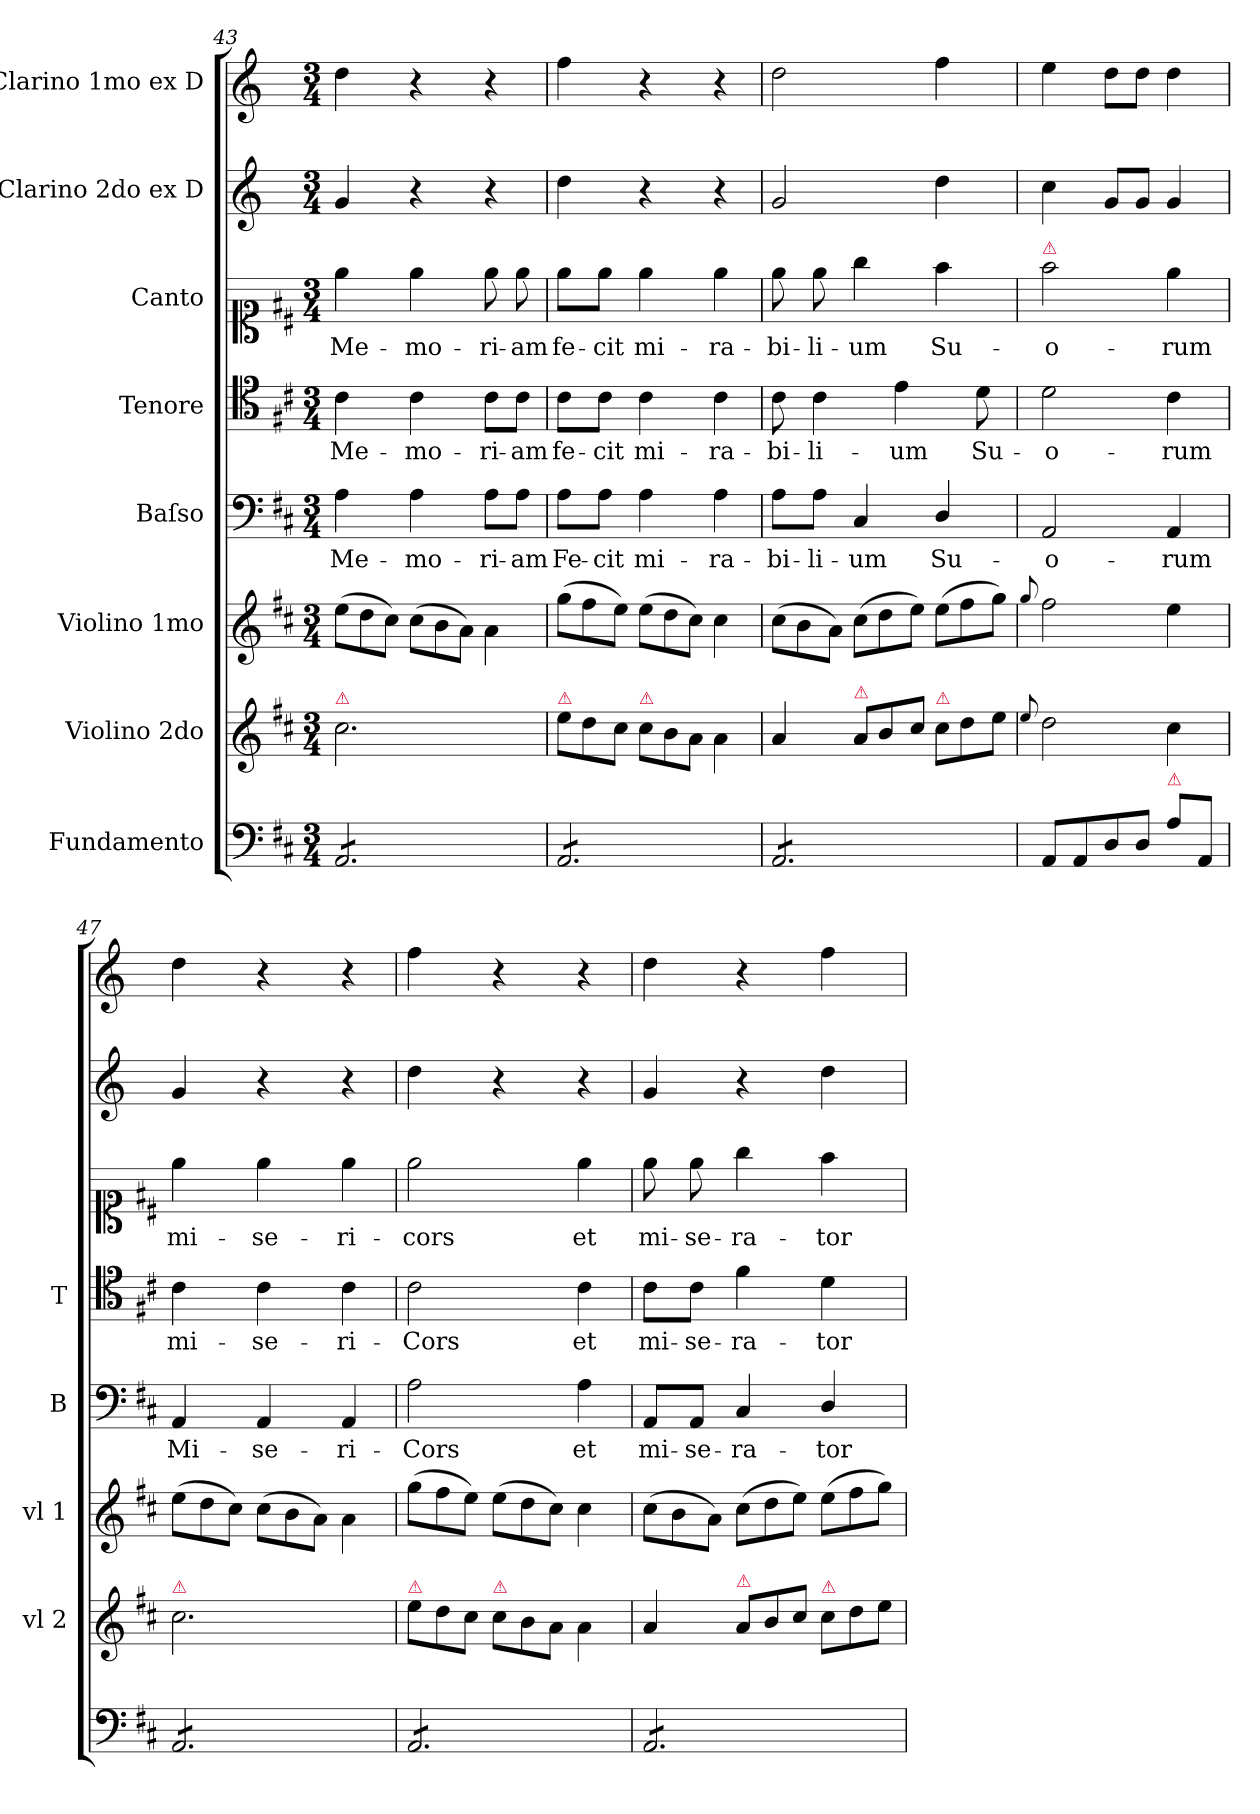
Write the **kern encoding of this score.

**kern	**kern	**kern	**kern	**text	**kern	**text	**kern	**text	**kern	**kern
*part8	*part7	*part6	*part5	*part5	*part4	*part4	*part3	*part3	*part2	*part1
*staff8	*staff7	*staff6	*staff5	*staff5	*staff4	*staff4	*staff3	*staff3	*staff2	*staff1
*I"Fundamento	*I"Violino 2do	*I"Violino 1mo	*I"Baſso	*	*I"Tenore	*	*I"Canto	*	*I"Clarino 2do ex D	*I"Clarino 1mo ex D
*	*I'vl 2	*I'vl 1	*I'B	*	*I'T	*	*	*	*	*
*clefF4	*clefG2	*clefG2	*clefF4	*	*clefC4	*	*clefC1	*	*clefG2	*clefG2
*	*	*	*	*	*	*	*	*	*ITrd-1c-2	*ITrd-1c-2
*k[f#c#]	*k[f#c#]	*k[f#c#]	*k[f#c#]	*	*k[f#c#]	*	*k[f#c#]	*	*k[f#c#]	*k[f#c#]
*M3/4	*M3/4	*M3/4	*M3/4	*	*M3/4	*	*M3/4	*	*M3/4	*M3/4
*	*	*Xtuplet	*	*	*	*	*	*	*	*
=43	=43	=43	=43	=43	=43	=43	=43	=43	=43	=43
!	!LO:TX:a:color=crimson:t=⚠	!	!	!	!	!	!	!	!	!
*tremolo	*	*	*	*	*	*	*	*	*	*
8AA/L	2.cc#\	(12ee\L	4A\	Me-	4c#\	Me-	4ee\	Me-	4a/	4ee\
.	.	12dd\	.	.	.	.	.	.	.	.
8AA/	.	.	.	.	.	.	.	.	.	.
.	.	12cc#\J)	.	.	.	.	.	.	.	.
8AA/	.	(12cc#\L	4A\	-mo-	4c#\	-mo-	4ee\	-mo-	4r	4r
.	.	12b\	.	.	.	.	.	.	.	.
8AA/	.	.	.	.	.	.	.	.	.	.
.	.	12a\J)	.	.	.	.	.	.	.	.
8AA/	.	4a\	8A\L	-ri-	8c#\L	-ri-	8ee\	-ri-	4r	4r
8AA/J	.	.	8A\J	-am	8c#\J	-am	8ee\	-am	.	.
=44	=44	=44	=44	=44	=44	=44	=44	=44	=44	=44
*	*Xtuplet	*	*	*	*	*	*	*	*	*
!	!LO:TX:a:color=crimson:t=⚠	!	!	!	!	!	!	!	!	!
8AA/L	12ee\L	(12gg\L	8A\L	Fe-	8c#\L	fe-	8ee\L	fe-	4ee\	4gg\
.	12dd\	12ff#\	.	.	.	.	.	.	.	.
8AA/	.	.	8A\J	-cit	8c#\J	-cit	8ee\J	-cit	.	.
.	12cc#\J	12ee\J)	.	.	.	.	.	.	.	.
!	!LO:TX:a:color=crimson:t=⚠	!	!	!	!	!	!	!	!	!
8AA/	12cc#\L	(12ee\L	4A\	mi-	4c#\	mi-	4ee\	mi-	4r	4r
.	12b\	12dd\	.	.	.	.	.	.	.	.
8AA/	.	.	.	.	.	.	.	.	.	.
.	12a\J	12cc#\J)	.	.	.	.	.	.	.	.
8AA/	4a\	4cc#\	4A\	-ra-	4c#\	-ra-	4ee\	-ra-	4r	4r
8AA/J	.	.	.	.	.	.	.	.	.	.
=45	=45	=45	=45	=45	=45	=45	=45	=45	=45	=45
8AA/L	4a/	(12cc#\L	8A\L	-bi-	8c#\	-bi-	8ee\	-bi-	2a/	2ee\
.	.	12b\	.	.	.	.	.	.	.	.
8AA/	.	.	8A\J	-li-	4c#\	-li-	8ee\	-li-	.	.
.	.	12a\J)	.	.	.	.	.	.	.	.
!	!LO:TX:a:color=crimson:t=⚠	!	!	!	!	!	!	!	!	!
8AA/	12a/L	(12cc#\L	4C#/	-um	.	.	4gg\	-um	.	.
.	12b/	12dd\	.	.	.	.	.	.	.	.
8AA/	.	.	.	.	4e\	-um	.	.	.	.
.	12cc#/J	12ee\J)	.	.	.	.	.	.	.	.
!	!LO:TX:a:color=crimson:t=⚠	!	!	!	!	!	!	!	!	!
8AA/	12cc#\L	(12ee\L	4D/	Su-	.	.	4ff#\	Su-	4ee\	4gg\
.	12dd\	12ff#\	.	.	.	.	.	.	.	.
8AA/J	.	.	.	.	8d\	Su-	.	.	.	.
*Xtremolo	*	*	*	*	*	*	*	*	*	*
.	12ee\J	12gg\J)	.	.	.	.	.	.	.	.
=46	=46	=46	=46	=46	=46	=46	=46	=46	=46	=46
.	8qqee/	8qqgg/	.	.	.	.	.	.	.	.
!	!	!	!	!	!	!	!LO:TX:a:color=crimson:t=⚠	!	!	!
8AA/L	2dd\	2ff#\	2AA/	-o-	2d\	-o-	2ff#\	-o-	4dd\	4ff#\
8AA/	.	.	.	.	.	.	.	.	.	.
8D/	.	.	.	.	.	.	.	.	8a/L	8ee\L
8D/J	.	.	.	.	.	.	.	.	8a/J	8ee\J
!LO:TX:a:color=crimson:t=⚠	!	!	!	!	!	!	!	!	!	!
8A\L	4cc#\	4ee\	4AA/	-rum	4c#\	-rum	4ee\	-rum	4a/	4ee\
8AA/J	.	.	.	.	.	.	.	.	.	.
=47	=47	=47	=47	=47	=47	=47	=47	=47	=47	=47
!	!LO:TX:a:color=crimson:t=⚠	!	!	!	!	!	!	!	!	!
*tremolo	*	*	*	*	*	*	*	*	*	*
8AA/L	2.cc#\	(12ee\L	4AA/	Mi-	4c#\	mi-	4ee\	mi-	4a/	4ee\
.	.	12dd\	.	.	.	.	.	.	.	.
8AA/	.	.	.	.	.	.	.	.	.	.
.	.	12cc#\J)	.	.	.	.	.	.	.	.
8AA/	.	(12cc#\L	4AA/	-se-	4c#\	-se-	4ee\	-se-	4r	4r
.	.	12b\	.	.	.	.	.	.	.	.
8AA/	.	.	.	.	.	.	.	.	.	.
.	.	12a\J)	.	.	.	.	.	.	.	.
8AA/	.	4a\	4AA/	-ri-	4c#\	-ri-	4ee\	-ri-	4r	4r
8AA/J	.	.	.	.	.	.	.	.	.	.
=48	=48	=48	=48	=48	=48	=48	=48	=48	=48	=48
!	!LO:TX:a:color=crimson:t=⚠	!	!	!	!	!	!	!	!	!
8AA/L	12ee\L	(12gg\L	2A\	-Cors	2c#\	-Cors	2ee\	-cors	4ee\	4gg\
.	12dd\	12ff#\	.	.	.	.	.	.	.	.
8AA/	.	.	.	.	.	.	.	.	.	.
.	12cc#\J	12ee\J)	.	.	.	.	.	.	.	.
!	!LO:TX:a:color=crimson:t=⚠	!	!	!	!	!	!	!	!	!
8AA/	12cc#\L	(12ee\L	.	.	.	.	.	.	4r	4r
.	12b\	12dd\	.	.	.	.	.	.	.	.
8AA/	.	.	.	.	.	.	.	.	.	.
.	12a\J	12cc#\J)	.	.	.	.	.	.	.	.
8AA/	4a\	4cc#\	4A\	et	4c#\	et	4ee\	et	4r	4r
8AA/J	.	.	.	.	.	.	.	.	.	.
=49	=49	=49	=49	=49	=49	=49	=49	=49	=49	=49
8AA/L	4a/	(12cc#\L	8AA/L	mi-	8c#\L	mi-	8ee\	mi-	4a/	4ee\
.	.	12b\	.	.	.	.	.	.	.	.
8AA/	.	.	8AA/J	-se-	8c#\J	-se-	8ee\	-se-	.	.
.	.	12a\J)	.	.	.	.	.	.	.	.
!	!LO:TX:a:color=crimson:t=⚠	!	!	!	!	!	!	!	!	!
8AA/	12a/L	(12cc#\L	4C#/	-ra-	4f#\	-ra-	4gg\	-ra-	4r	4r
.	12b/	12dd\	.	.	.	.	.	.	.	.
8AA/	.	.	.	.	.	.	.	.	.	.
.	12cc#/J	12ee\J)	.	.	.	.	.	.	.	.
!	!LO:TX:a:color=crimson:t=⚠	!	!	!	!	!	!	!	!	!
8AA/	12cc#\L	(12ee\L	4D/	-tor	4d\	-tor	4ff#\	-tor	4ee\	4gg\
.	12dd\	12ff#\	.	.	.	.	.	.	.	.
8AA/J	.	.	.	.	.	.	.	.	.	.
*Xtremolo	*	*	*	*	*	*	*	*	*	*
.	12ee\J	12gg\J)	.	.	.	.	.	.	.	.
=	=	=	=	=	=	=	=	=	=	=
*-	*-	*-	*-	*-	*-	*-	*-	*-	*-	*-
